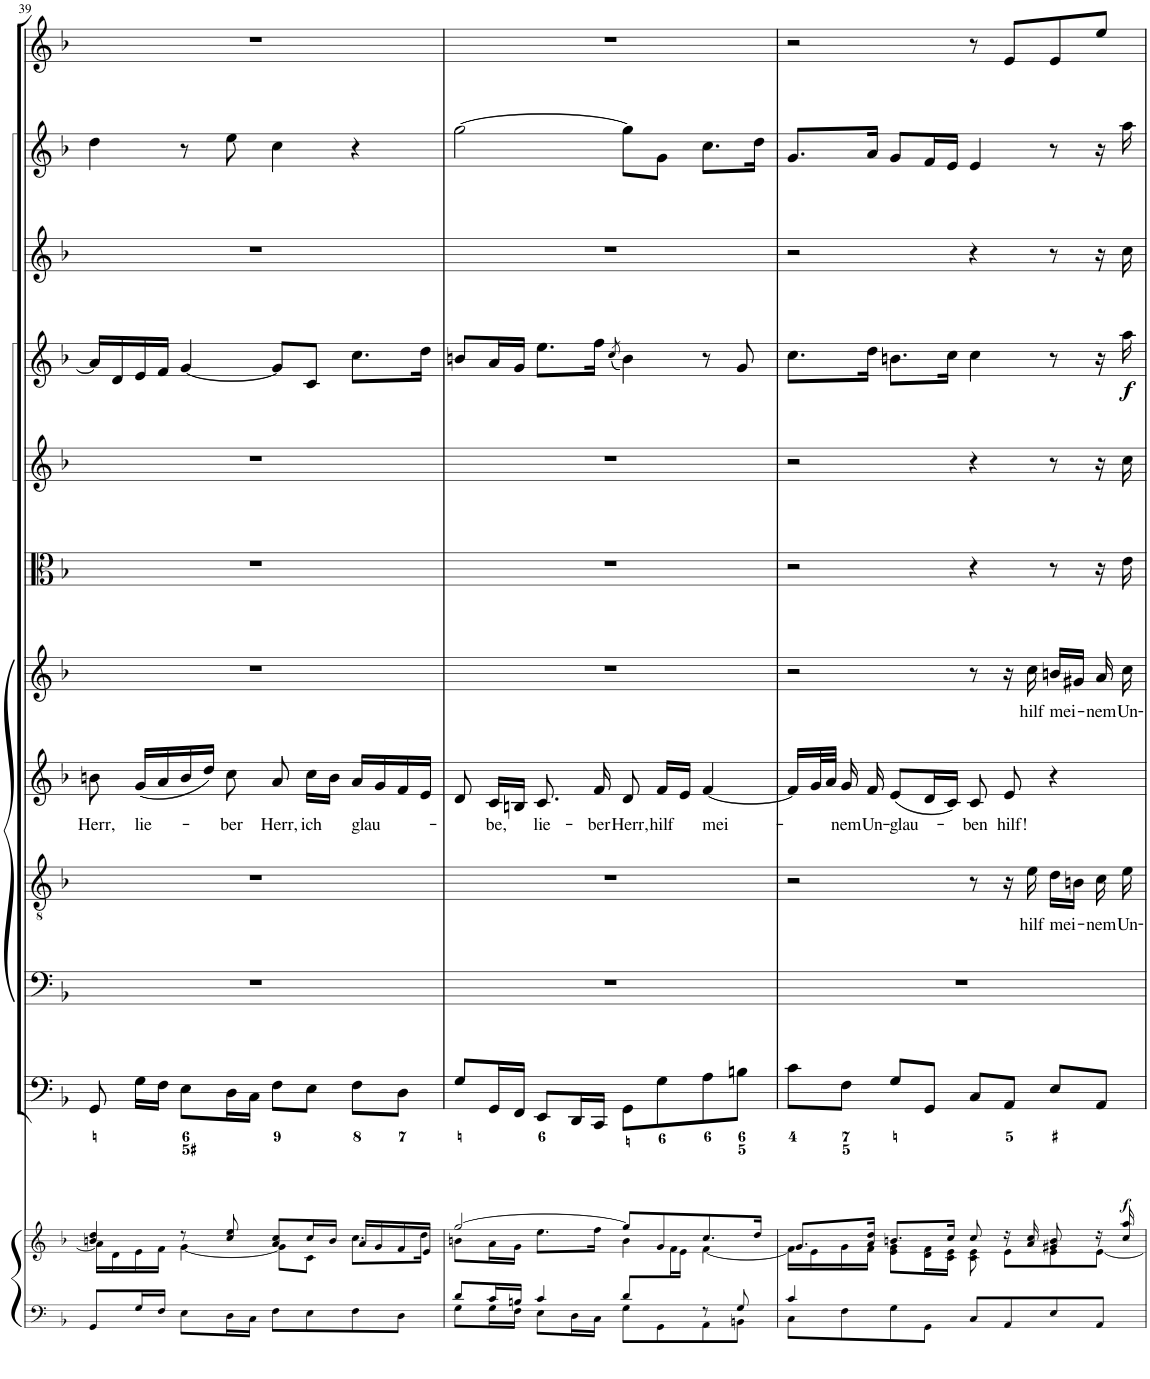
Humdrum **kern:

**kern	**kern	**dynam	**kern	**kern	**kern	**text	**kern	**text	**kern	**text	**kern	**kern	**kern	**dynam	**kern	**kern	**kern
*part12	*part12	*part12	*part11	*part10	*part9	*part9	*part8	*part8	*part7	*part7	*part6	*part5	*part4	*part4	*part3	*part2	*part1
*staff13	*staff12	*staff12/13	*staff11	*staff10	*staff9	*staff9	*staff8	*staff8	*staff7	*staff7	*staff6	*staff5	*staff4	*staff4	*staff3	*staff2	*staff1
*I"Piano reduction	*	*	*I"Continuo	*I"Basso	*I"Tenore	*	*I"Alto	*	*I"Soprano	*	*I"Viola	*I"Violino II	*I"Violino I	*	*I"Oboe II	*I"Oboe I	*I"Corno da caccia
*I'Pno	*	*	*	*	*	*	*	*	*	*	*I'Vla	*I'Vln	*I'Vln	*	*I'Ob	*I'Ob	*
!!LO:PB:g=z
*clefF4	*clefG2	*	*clefF4	*clefF4	*clefGv2	*	*clefG2	*	*clefG2	*	*clefC3	*clefG2	*clefG2	*	*clefG2	*clefG2	*clefG2
*	*	*	*	*	*	*	*	*	*	*	*	*	*	*	*	*	*Trd7c12
*k[b-]	*k[b-]	*	*k[b-]	*k[b-]	*k[b-]	*	*k[b-]	*	*k[b-]	*	*k[b-]	*k[b-]	*k[b-]	*	*k[b-]	*k[b-]	*k[b-]
*M4/4	*M4/4	*	*M4/4	*M4/4	*M4/4	*	*M4/4	*	*M4/4	*	*M4/4	*M4/4	*M4/4	*	*M4/4	*M4/4	*M4/4
*met(c)	*met(c)	*	*met(c)	*met(c)	*met(c)	*	*met(c)	*	*met(c)	*	*met(c)	*met(c)	*met(c)	*	*met(c)	*met(c)	*met(c)
=39	=39	=39	=39	=39	=39	=39	=39	=39	=39	=39	=39	=39	=39	=39	=39	=39	=39
*	*^	*	*	*	*	*	*	*	*	*	*	*	*	*	*	*	*
!	!	!	!	!	!	!	!	!	!LO:LY:b	!	!	!	!	!	!	!	!	!
8GG/L	4bn/ 4dd/	16a\LL]	.	8GG/	1r	1r	.	8bn\	Herr,	1r	.	1r	1r	16a/LL]	.	1r	4dd\	1r
.	.	16d\	.	.	.	.	.	.	.	.	.	.	.	16d/	.	.	.	.
!	!	!	!	!	!	!	!	!	!LO:LY:b	!	!	!	!	!	!	!	!	!
16G/L	.	16e\	.	16G\LL	.	.	.	(16g/LL	lie-	.	.	.	.	16e/	.	.	.	.
16F/JJ	.	16f\JJ	.	16F\JJ	.	.	.	16a/	.	.	.	.	.	16f/JJ	.	.	.	.
8E\L	8r	[4g\	.	8E\L	.	.	.	16b/	.	.	.	.	.	[4g/	.	.	8r	.
.	.	.	.	.	.	.	.	16dd/JJ)	.	.	.	.	.	.	.	.	.	.
!	!	!	!	!	!	!	!	!	!LO:LY:b	!	!	!	!	!	!	!	!	!
16D\L	8cc/ 8ee/	.	.	16D\L	.	.	.	8cc\	-ber	.	.	.	.	.	.	.	8ee\	.
16C\JJ	.	.	.	16C\JJ	.	.	.	.	.	.	.	.	.	.	.	.	.	.
!	!	!	!	!	!	!	!	!	!LO:LY:b	!	!	!	!	!	!	!	!	!
8F\L	8a/ 8cc/L	8g\L]	.	8F\L	.	.	.	8a/	Herr,	.	.	.	.	8g/L]	.	.	4cc\	.
!	!	!	!	!	!	!	!	!	!LO:LY:b	!	!	!	!	!	!	!	!	!
8E\	16cc/L	8c\J	.	8E\J	.	.	.	16cc\LL	ich	.	.	.	.	8c/J	.	.	.	.
.	16b/JJ	.	.	.	.	.	.	16b\JJ	.	.	.	.	.	.	.	.	.	.
!	!	!	!	!	!	!	!	!	!LO:LY:b	!	!	!	!	!	!	!	!	!
8F\	16a/LL	8.cc\L	.	8F\L	.	.	.	16a/LL	glau-	.	.	.	.	8.cc\L	.	.	4r	.
.	16g/	.	.	.	.	.	.	16g/	.	.	.	.	.	.	.	.	.	.
8D\J	16f/	.	.	8D\J	.	.	.	16f/	.	.	.	.	.	.	.	.	.	.
.	16e/JJ	16dd\Jk	.	.	.	.	.	16e/JJ	.	.	.	.	.	16dd\Jk	.	.	.	.
=40	=40	=40	=40	=40	=40	=40	=40	=40	=40	=40	=40	=40	=40	=40	=40	=40	=40	=40
*^	*	*^	*	*	*	*	*	*	*	*	*	*	*	*	*	*	*	*
8d/L	8G\L	[2gg/	8bn\L	8ryy	.	8G/L	1r	1r	.	8d/	.	1r	.	1r	1r	8bn/L	.	1r	[2gg\	1r
!	!	!	!	!	!	!	!	!	!	!	!LO:LY:b	!	!	!	!	!	!	!	!	!
*	*	*	*v	*v	*	*	*	*	*	*	*	*	*	*	*	*	*	*	*	*
16c/L	16G\L	.	16a\L	.	16GG/L	.	.	.	16c/LL	-be,	.	.	.	.	16a/L	.	.	.	.
16Bn/JJ	16F\JJ	.	16g\JJ	.	16FF/JJ	.	.	.	16Bn/JJ	.	.	.	.	.	16g/JJ	.	.	.	.
!	!	!	!	!	!	!	!	!	!	!LO:LY:b	!	!	!	!	!	!	!	!	!
4c/	8E\L	.	8.ee\L	.	8EE/L	.	.	.	8.c/	lie-	.	.	.	.	8.ee\L	.	.	.	.
.	16D\L	.	.	.	16DD/L	.	.	.	.	.	.	.	.	.	.	.	.	.	.
!	!	!	!	!	!	!	!	!	!	!LO:LY:b	!	!	!	!	!	!	!	!	!
.	16C\JJ	.	16ff\Jk	.	16CC/JJ	.	.	.	16f/	-ber	.	.	.	.	16ff\Jk	.	.	.	.
.	.	.	.	.	.	.	.	.	.	.	.	.	.	.	(8qcc/	.	.	.	.
!	!	!	!	!	!	!	!	!	!	!LO:LY:b	!	!	!	!	!	!	!	!	!
8d/L	8G\L	8gg/L]	4b\	.	8GG\L	.	.	.	8d/	Herr,	.	.	.	.	4b\)	.	.	8gg\L]	.
*	*	*	*^	*	*	*	*	*	*	*	*	*	*	*	*	*	*	*	*
!	!	!	!	!	!	!	!	!	!	!	!LO:LY:b	!	!	!	!	!	!	!	!	!
8ryy	8GG\	8g/	.	16f\L	.	8G\	.	.	.	16f/LL	hilf	.	.	.	.	.	.	.	8g\J	.
.	.	.	.	16e\JJ	.	.	.	.	.	16e/JJ	.	.	.	.	.	.	.	.	.	.
!	!	!	!	!	!	!	!	!	!	!	!LO:LY:b	!	!	!	!	!	!	!	!	!
8r	8AA\	8.cc/	[4f\	4ryy	.	8A\	.	.	.	[4f/	mei-	.	.	.	.	8r	.	.	8.cc\L	.
8G/	8BBn\J	.	.	.	.	8Bn\J	.	.	.	.	.	.	.	.	.	8g/	.	.	.	.
.	.	16dd/Jk	.	.	.	.	.	.	.	.	.	.	.	.	.	.	.	.	16dd\Jk	.
*	*	*	*v	*v	*	*	*	*	*	*	*	*	*	*	*	*	*	*	*	*
=41	=41	=41	=41	=41	=41	=41	=41	=41	=41	=41	=41	=41	=41	=41	=41	=41	=41	=41	=41
4c/	8C\L	8.g/L	16f\LL]	.	8c\L	1r	2r	.	16f/LL]	.	2r	.	2r	2r	8.cc\L	.	2r	8.g/L	2r
.	.	.	16e\	.	.	.	.	.	32g/L	.	.	.	.	.	.	.	.	.	.
.	.	.	.	.	.	.	.	.	32a/JJJ	.	.	.	.	.	.	.	.	.	.
!	!	!	!	!	!	!	!	!	!	!LO:LY:b	!	!	!	!	!	!	!	!	!
.	8F\	.	16g\	.	8F\J	.	.	.	16g/	-nem	.	.	.	.	.	.	.	.	.
!	!	!	!	!	!	!	!	!	!	!LO:LY:b	!	!	!	!	!	!	!	!	!
.	.	16a/ 16dd/Jk	16f\JJ	.	.	.	.	.	16f/	Un-	.	.	.	.	16dd\Jk	.	.	16a/Jk	.
!	!	!	!	!	!	!	!	!	!	!LO:LY:b	!	!	!	!	!	!	!	!	!
4ryy	8G\	8.bn/L	8e\ 8g\L	.	8G/L	.	.	.	(8e/L	-glau-	.	.	.	.	8.bn\L	.	.	8g/L	.
.	8GG\J	.	16d\ 16f\L	.	8GG/J	.	.	.	16d/L	.	.	.	.	.	.	.	.	16f/L	.
.	.	16cc/Jk	16c\ 16e\JJ	.	.	.	.	.	16c/JJ)	.	.	.	.	.	16cc\Jk	.	.	16e/JJ	.
!	!	!	!	!	!	!	!	!	!	!LO:LY:b	!	!	!	!	!	!	!	!	!
2ryy	8C/L	8cc/	8c\ 8e\	.	8C/L	.	8r	.	8c/	-ben	8r	.	4r	4r	4cc\	.	4r	4e/	8r
!	!	!	!	!	!	!	!	!	!	!LO:LY:b	!	!	!	!	!	!	!	!	!
.	8AA/	16r	8e\L	.	8AA/J	.	16r	.	8e/	hilf!	16r	.	.	.	.	.	.	.	8e/L
!	!	!	!	!	!	!	!	!LO:LY:b	!	!	!	!LO:LY:b	!	!	!	!	!	!	!
.	.	16a/ 16cc/	.	.	.	.	16e\	hilf	.	.	16cc\	hilf	.	.	.	.	.	.	.
!	!	!	!	!	!	!	!	!LO:LY:b	!	!	!	!LO:LY:b	!	!	!	!	!	!	!
.	8E/	8g#X/ 8b/	8e\	.	8E/L	.	16d\LL	mei-	4r	.	16bn/LL	mei-	8r	8r	8r	.	8r	8r	8e/
.	.	.	.	.	.	.	16Bn\JJ	.	.	.	16g#X/JJ	.	.	.	.	.	.	.	.
!	!	!	!	!	!	!	!	!LO:LY:b	!	!	!	!LO:LY:b	!	!	!	!	!	!	!
.	8AA/J	16r	[8e\J	.	8AA/J	.	16c\	-nem	.	.	16a/	-nem	16r	16r	16r	.	16r	16r	8ee/J
!	!	!	!	!LO:DY:a	!	!	!	!LO:LY:b	!	!	!	!LO:LY:b	!	!	!	!LO:DY:b	!	!	!
.	.	16cc/ 16aa/	.	f	.	.	16e\	Un-	.	.	16cc\	Un-	16e\	16cc\	16aa\	f	16cc\	16aa\	.
*v	*v	*	*	*	*	*	*	*	*	*	*	*	*	*	*	*	*	*	*
*	*v	*v	*	*	*	*	*	*	*	*	*	*	*	*	*	*	*	*
=	=	=	=	=	=	=	=	=	=	=	=	=	=	=	=	=	=
*-	*-	*-	*-	*-	*-	*-	*-	*-	*-	*-	*-	*-	*-	*-	*-	*-	*-
